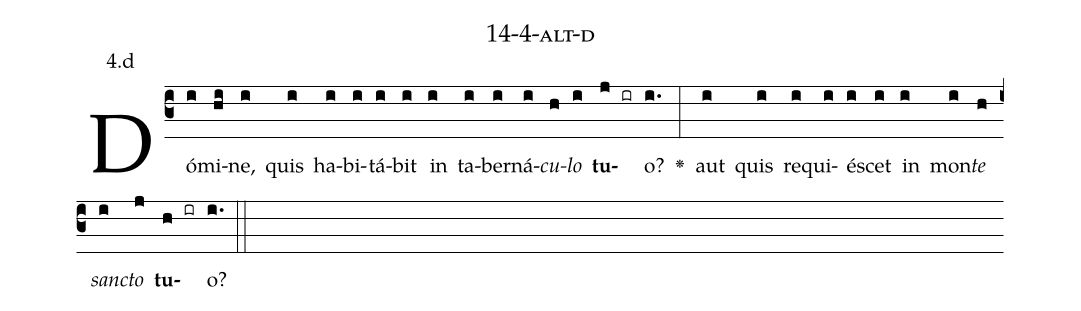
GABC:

name: 14-4-alt-d;
annotation: 4.d;
%%
(c3)Dó(i)mi(hi)ne,(i) quis(i) ha(i)bi(i)tá(i)bit(i) in(i) ta(i)ber(i)ná(i)<i>cu</i>(h)<i>lo</i>(i) <b>tu</b>(j ir)o?(i.) <v>\greheightstar</v>(:) aut(i) quis(i) re(i)qui(i)é(i)scet(i) in(i) mon(i)<i>te</i>(h) <i>sanc</i>(i)<i>to</i>(j) <b>tu</b>(h ir)o?(i.) (::)


%E(i) u(h) o(i) u(j) a(h) e.(i.) (::)
